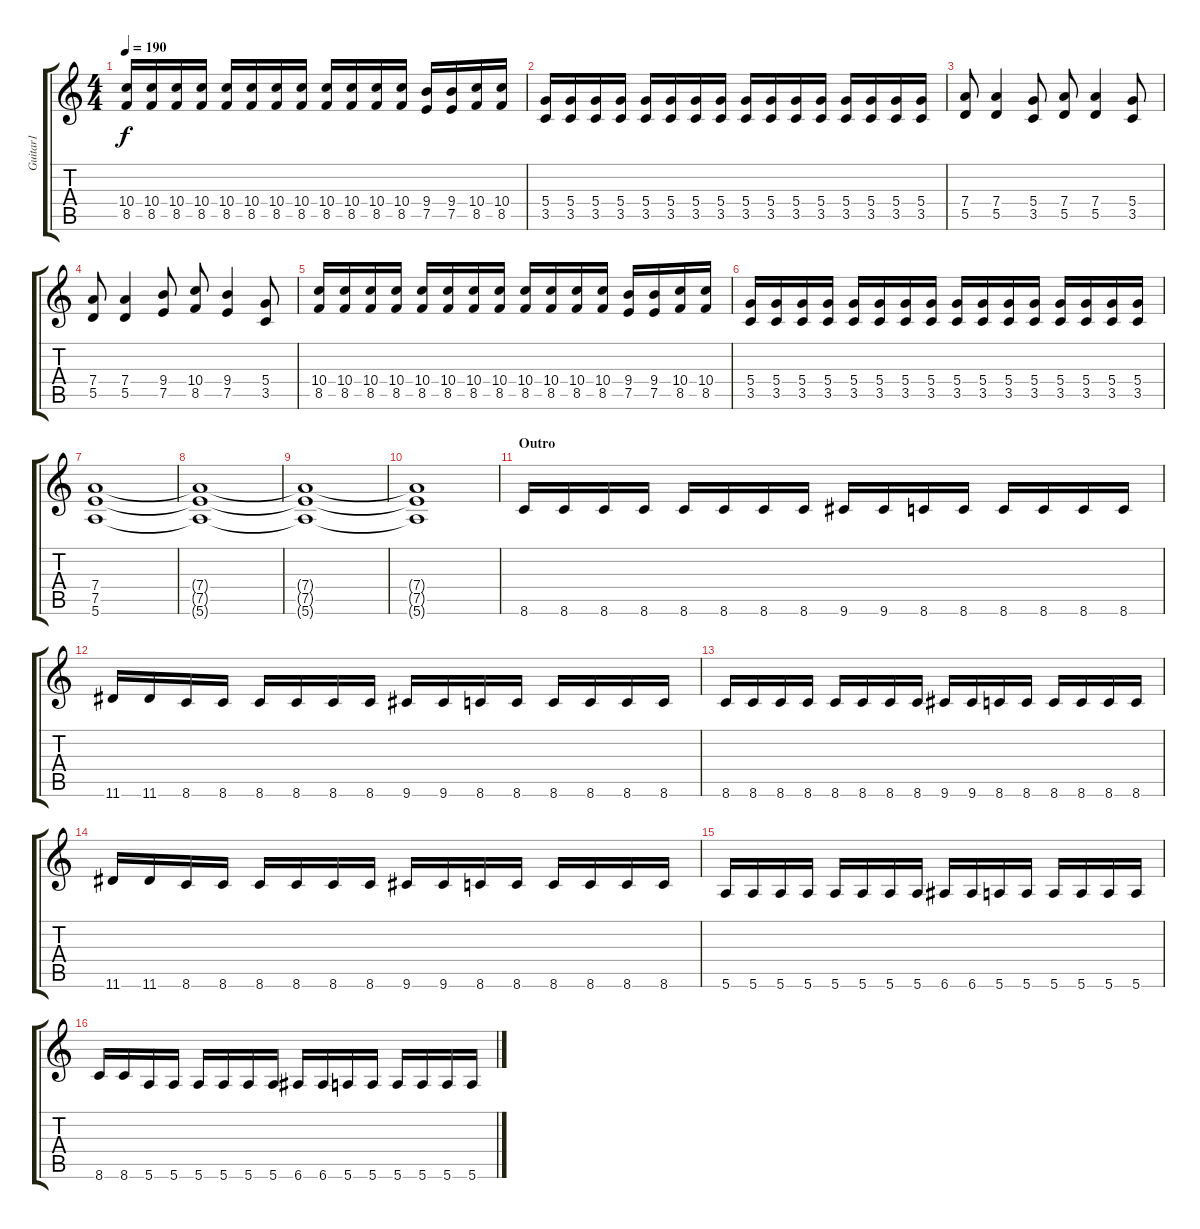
\track ("Guitar1" "Guitar1") {instrument distortionguitar}
\staff {score tabs}
\tuning (E4 B3 G3 D3 A2 E2) {hide}
\ts (4 4)
\tempo 190
\clef g2
\ks c
(10.4 8.5).16{dy f} (10.4 8.5).16 (10.4 8.5).16 (10.4 8.5).16 (10.4 8.5).16 (10.4 8.5).16 (10.4 8.5).16 (10.4 8.5).16 (10.4 8.5).16 (10.4 8.5).16 (10.4 8.5).16 (10.4 8.5).16 (9.4 7.5).16 (9.4 7.5).16 (10.4 8.5).16 (10.4 8.5).16 |
(5.4 3.5).16 (5.4 3.5).16 (5.4 3.5).16 (5.4 3.5).16 (5.4 3.5).16 (5.4 3.5).16 (5.4 3.5).16 (5.4 3.5).16 (5.4 3.5).16 (5.4 3.5).16 (5.4 3.5).16 (5.4 3.5).16 (5.4 3.5).16 (5.4 3.5).16 (5.4 3.5).16 (5.4 3.5).16 |
(7.4 5.5).8 (7.4 5.5).4 (5.4 3.5).8 (7.4 5.5).8 (7.4 5.5).4 (5.4 3.5).8 |
(7.4 5.5).8 (7.4 5.5).4 (9.4 7.5).8 (10.4 8.5).8 (9.4 7.5).4 (5.4 3.5).8 |
(10.4 8.5).16 (10.4 8.5).16 (10.4 8.5).16 (10.4 8.5).16 (10.4 8.5).16 (10.4 8.5).16 (10.4 8.5).16 (10.4 8.5).16 (10.4 8.5).16 (10.4 8.5).16 (10.4 8.5).16 (10.4 8.5).16 (9.4 7.5).16 (9.4 7.5).16 (10.4 8.5).16 (10.4 8.5).16 |
(5.4 3.5).16 (5.4 3.5).16 (5.4 3.5).16 (5.4 3.5).16 (5.4 3.5).16 (5.4 3.5).16 (5.4 3.5).16 (5.4 3.5).16 (5.4 3.5).16 (5.4 3.5).16 (5.4 3.5).16 (5.4 3.5).16 (5.4 3.5).16 (5.4 3.5).16 (5.4 3.5).16 (5.4 3.5).16 |
(7.4 7.5 5.6).1 |
(7.4{t} 7.5{t} 5.6{t}).1 |
(7.4{t} 7.5{t} 5.6{t}).1 |
(7.4{t} 7.5{t} 5.6{t}).1 |
\section ("" "Outro")
8.6.16 8.6.16 8.6.16 8.6.16 8.6.16 8.6.16 8.6.16 8.6.16 9.6.16 9.6.16 8.6.16 8.6.16 8.6.16 8.6.16 8.6.16 8.6.16 |
11.6.16 11.6.16 8.6.16 8.6.16 8.6.16 8.6.16 8.6.16 8.6.16 9.6.16 9.6.16 8.6.16 8.6.16 8.6.16 8.6.16 8.6.16 8.6.16 |
8.6.16 8.6.16 8.6.16 8.6.16 8.6.16 8.6.16 8.6.16 8.6.16 9.6.16 9.6.16 8.6.16 8.6.16 8.6.16 8.6.16 8.6.16 8.6.16 |
11.6.16 11.6.16 8.6.16 8.6.16 8.6.16 8.6.16 8.6.16 8.6.16 9.6.16 9.6.16 8.6.16 8.6.16 8.6.16 8.6.16 8.6.16 8.6.16 |
5.6.16 5.6.16 5.6.16 5.6.16 5.6.16 5.6.16 5.6.16 5.6.16 6.6.16 6.6.16 5.6.16 5.6.16 5.6.16 5.6.16 5.6.16 5.6.16 |
8.6.16 8.6.16 5.6.16 5.6.16 5.6.16 5.6.16 5.6.16 5.6.16 6.6.16 6.6.16 5.6.16 5.6.16 5.6.16 5.6.16 5.6.16 5.6.16
